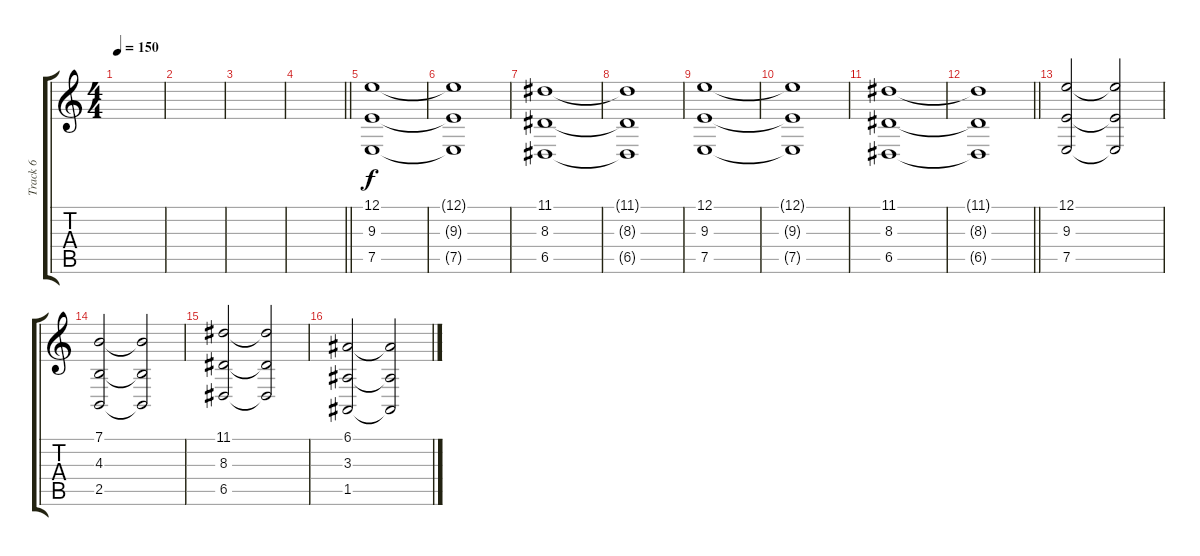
\track ("Track 6" "Track 6") {instrument stringensemble1}
\staff {score tabs}
\tuning (E4 B3 G3 D3 A2 E2) {hide}
\ts (4 4)
\tempo 150
\clef g2
\ks c
|
|
|
\barLineRight lightlight
|
(12.1 9.3 7.5).1 |
(12.1{t} 9.3{t} 7.5{t}).1 |
(11.1 8.3 6.5).1 |
(11.1{t} 8.3{t} 6.5{t}).1 |
(12.1 9.3 7.5).1 |
(12.1{t} 9.3{t} 7.5{t}).1 |
(11.1 8.3 6.5).1 |
\barLineRight lightlight
(11.1{t} 8.3{t} 6.5{t}).1 |
(12.1 9.3 7.5).2 (12.1{t} 9.3{t} 7.5{t}).2 |
(7.1 4.3 2.5).2 (7.1{t} 4.3{t} 2.5{t}).2 |
(11.1 8.3 6.5).2 (11.1{t} 8.3{t} 6.5{t}).2 |
(6.1 3.3 1.5).2 (6.1{t} 3.3{t} 1.5{t}).2
